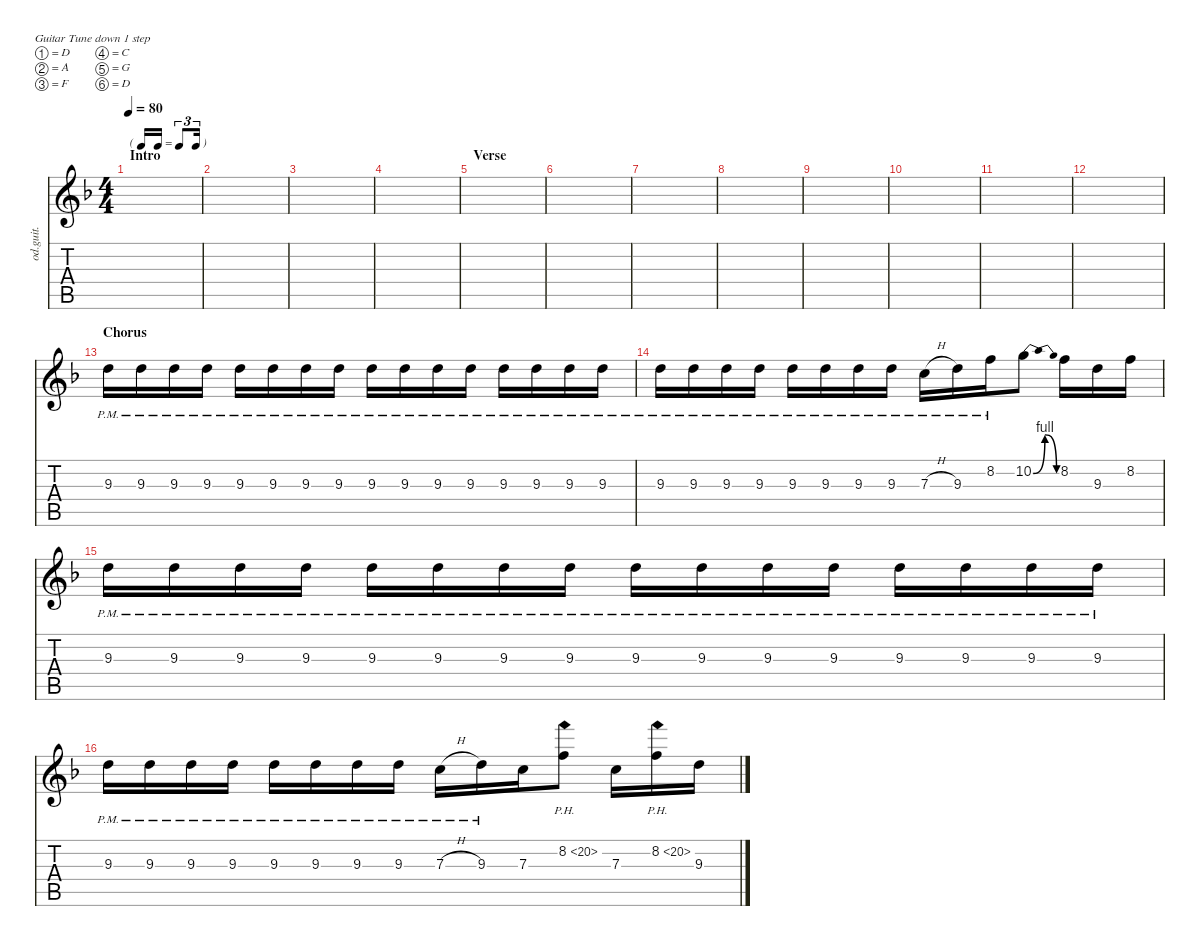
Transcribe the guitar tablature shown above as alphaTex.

\defaultSystemsLayout 4
\hideDynamics
\bracketExtendMode nobrackets
\otherSystemsTrackNameOrientation horizontal
\track ("Overdriven Guitar" "od.guit.") {instrument overdrivenguitar}
\staff {score tabs}
\tuning (D4 A3 F3 C3 G2 D2)
\ts (4 4)
\tf triplet16th
\section ("" "Intro")
\tempo 80
\clef g2
\ks dminor
|
|
|
|
\section ("" "Verse")
|
|
|
|
|
|
|
|
\section ("" "Chorus")
9.3{pm acc forcenatural}.16{beam Down} 9.3{pm acc forcenatural}.16{beam Down} 9.3{pm acc forcenatural}.16{beam Down} 9.3{pm acc forcenatural}.16{beam Down} 9.3{pm acc forcenatural}.16{beam Down} 9.3{pm acc forcenatural}.16{beam Down} 9.3{pm acc forcenatural}.16{beam Down} 9.3{pm acc forcenatural}.16{beam Down} 9.3{pm acc forcenatural}.16{beam Down} 9.3{pm acc forcenatural}.16{beam Down} 9.3{pm acc forcenatural}.16{beam Down} 9.3{pm acc forcenatural}.16{beam Down} 9.3{pm acc forcenatural}.16{beam Down} 9.3{pm acc forcenatural}.16{beam Down} 9.3{pm acc forcenatural}.16{beam Down} 9.3{pm acc forcenatural}.16{beam Down} |
9.3{pm acc forcenatural}.16{beam Down} 9.3{pm acc forcenatural}.16{beam Down} 9.3{pm acc forcenatural}.16{beam Down} 9.3{pm acc forcenatural}.16{beam Down} 9.3{pm acc forcenatural}.16{beam Down} 9.3{pm acc forcenatural}.16{beam Down} 9.3{pm acc forcenatural}.16{beam Down} 9.3{pm acc forcenatural}.16{beam Down} 7.3{h pm acc forcenatural}.16{beam Down} 9.3{pm acc forcenatural}.16{beam Down} 8.2{pm acc forcenatural}.16{beam Down} 10.2{be (bendrelease 0 0 10.2 4 20.4 4 30 0) acc forcenatural}.8{beam Down} 8.2{acc forcenatural}.16{beam Down} 9.3{acc forcenatural}.16{beam Down} 8.2{acc forcenatural}.16{beam Down} |
9.3{pm acc forcenatural}.16{beam Down} 9.3{pm acc forcenatural}.16{beam Down} 9.3{pm acc forcenatural}.16{beam Down} 9.3{pm acc forcenatural}.16{beam Down} 9.3{pm acc forcenatural}.16{beam Down} 9.3{pm acc forcenatural}.16{beam Down} 9.3{pm acc forcenatural}.16{beam Down} 9.3{pm acc forcenatural}.16{beam Down} 9.3{pm acc forcenatural}.16{beam Down} 9.3{pm acc forcenatural}.16{beam Down} 9.3{pm acc forcenatural}.16{beam Down} 9.3{pm acc forcenatural}.16{beam Down} 9.3{pm acc forcenatural}.16{beam Down} 9.3{pm acc forcenatural}.16{beam Down} 9.3{pm acc forcenatural}.16{beam Down} 9.3{pm acc forcenatural}.16{beam Down} |
9.3{pm acc forcenatural}.16{beam Down} 9.3{pm acc forcenatural}.16{beam Down} 9.3{pm acc forcenatural}.16{beam Down} 9.3{pm acc forcenatural}.16{beam Down} 9.3{pm acc forcenatural}.16{beam Down} 9.3{pm acc forcenatural}.16{beam Down} 9.3{pm acc forcenatural}.16{beam Down} 9.3{pm acc forcenatural}.16{beam Down} 7.3{h pm acc forcenatural}.16{beam Down} 9.3{pm acc forcenatural}.16{beam Down} 7.3{acc forcenatural}.16{beam Down} 8.2{ph 12 acc forcenatural}.8{beam Down} 7.3{acc forcenatural}.16{beam Down} 8.2{ph 12 acc forcenatural}.16{beam Down} 9.3{acc forcenatural}.16{beam Down}
